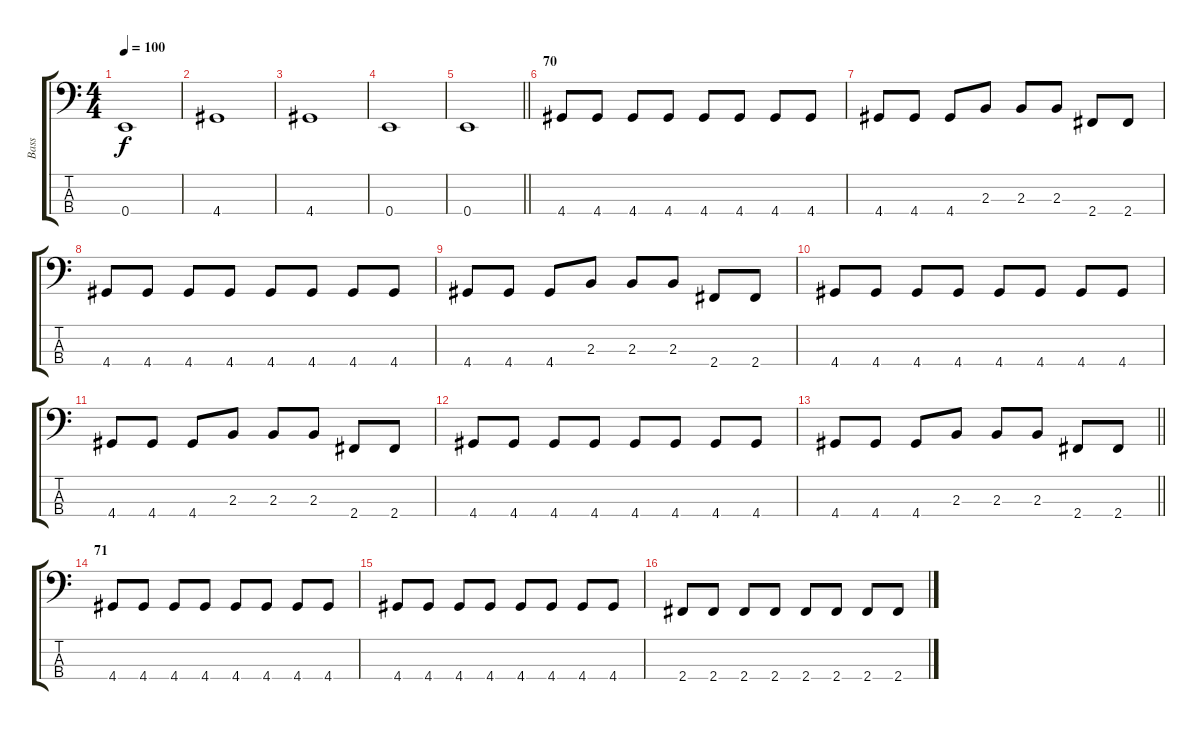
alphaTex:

\track ("Bass" "Bass") {instrument electricbassfinger}
\staff {score tabs}
\tuning (G2 D2 A1 E1) {hide}
\ts (4 4)
\tempo 100
\clef f4
\ks c
0.4.1{dy f} |
4.4.1 |
4.4.1 |
0.4.1 |
\barLineRight lightlight
0.4.1 |
\section ("" "70")
4.4.8 4.4.8 4.4.8 4.4.8 4.4.8 4.4.8 4.4.8 4.4.8 |
4.4.8 4.4.8 4.4.8 2.3.8 2.3.8 2.3.8 2.4.8 2.4.8 |
4.4.8 4.4.8 4.4.8 4.4.8 4.4.8 4.4.8 4.4.8 4.4.8 |
4.4.8 4.4.8 4.4.8 2.3.8 2.3.8 2.3.8 2.4.8 2.4.8 |
4.4.8 4.4.8 4.4.8 4.4.8 4.4.8 4.4.8 4.4.8 4.4.8 |
4.4.8 4.4.8 4.4.8 2.3.8 2.3.8 2.3.8 2.4.8 2.4.8 |
4.4.8 4.4.8 4.4.8 4.4.8 4.4.8 4.4.8 4.4.8 4.4.8 |
\barLineRight lightlight
4.4.8 4.4.8 4.4.8 2.3.8 2.3.8 2.3.8 2.4.8 2.4.8 |
\section ("" "71")
4.4.8 4.4.8 4.4.8 4.4.8 4.4.8 4.4.8 4.4.8 4.4.8 |
4.4.8 4.4.8 4.4.8 4.4.8 4.4.8 4.4.8 4.4.8 4.4.8 |
2.4.8 2.4.8 2.4.8 2.4.8 2.4.8 2.4.8 2.4.8 2.4.8
